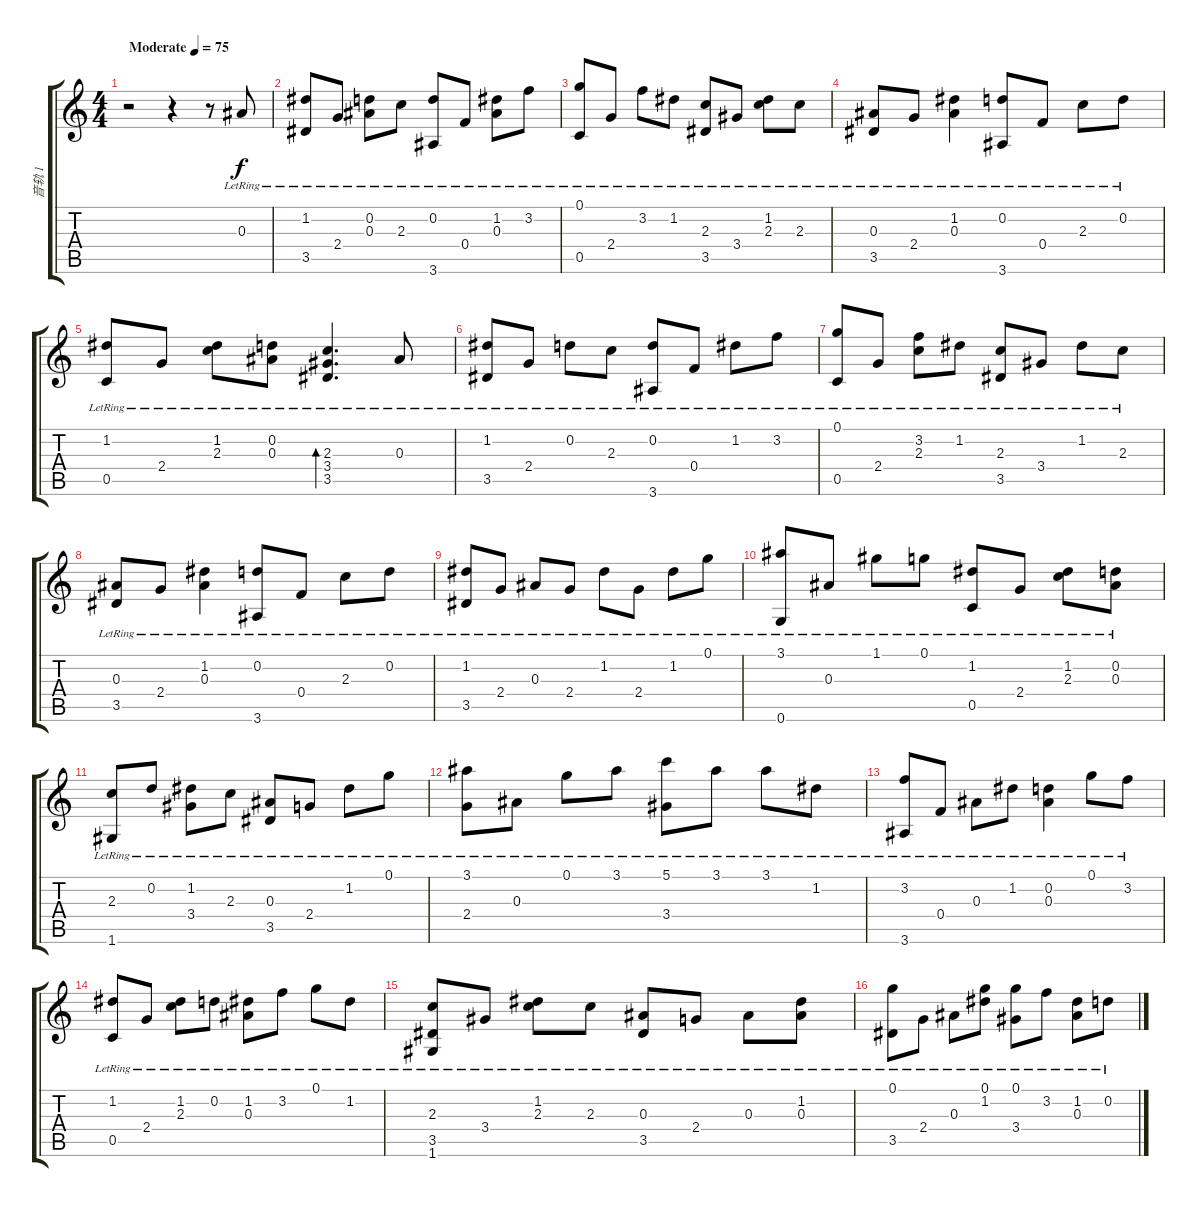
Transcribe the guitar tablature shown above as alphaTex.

\track ("音轨 1" "音轨 1") {instrument acousticguitarsteel}
\staff {score tabs}
\tuning (G4 D4 Bb3 F3 C3 G2) {hide}
\ts (4 4)
\tempo (75 "Moderate")
\clef g2
\ks c
r.2{dy f instrument acousticguitarsteel} r.4 r.8 0.3{lr}.8 |
(1.2{lr} 3.5{lr}).8 2.4{lr}.8 (0.2{lr} 0.3{lr}).8 2.3{lr}.8 (0.2{lr} 3.6{lr}).8 0.4{lr}.8 (1.2{lr} 0.3{lr}).8 3.2{lr}.8 |
(0.1{lr} 0.5{lr}).8 2.4{lr}.8{txt ""} 3.2{lr}.8 1.2{lr}.8 (2.3{lr} 3.5{lr}).8 3.4{lr}.8 (1.2{lr} 2.3{lr}).8 2.3{lr}.8 |
(0.3{lr} 3.5{lr}).8 2.4{lr}.8 (1.2{lr} 0.3{lr}).4 (0.2{lr} 3.6{lr}).8 0.4{lr}.8 2.3{lr}.8 0.2{lr}.8 |
(1.2{lr} 0.5{lr}).8 2.4{lr}.8 (1.2{lr} 2.3{lr}).8 (0.2{lr} 0.3{lr}).8 (2.3{lr} 3.4{lr} 3.5{lr}).4{d bd 240} 0.3{lr}.8 |
(1.2{lr} 3.5{lr}).8 2.4{lr}.8 0.2{lr}.8 2.3{lr}.8 (0.2{lr} 3.6{lr}).8 0.4{lr}.8 1.2{lr}.8 3.2{lr}.8 |
(0.1{lr} 0.5{lr}).8 2.4{lr}.8 (3.2{lr} 2.3{lr}).8 1.2{lr}.8 (2.3{lr} 3.5{lr}).8 3.4{lr}.8 1.2{lr}.8 2.3{lr}.8 |
(0.3{lr} 3.5{lr}).8 2.4{lr}.8 (1.2{lr} 0.3{lr}).4 (0.2{lr} 3.6{lr}).8 0.4{lr}.8 2.3{lr}.8 0.2{lr}.8 |
(1.2{lr} 3.5{lr}).8 2.4{lr}.8 0.3{lr}.8 2.4{lr}.8 1.2{lr}.8 2.4{lr}.8 1.2{lr}.8 0.1{lr}.8 |
(3.1{lr} 0.6{lr}).8 0.3{lr}.8 1.1{lr}.8 0.1{lr}.8 (1.2{lr} 0.5{lr}).8 2.4{lr}.8 (1.2{lr} 2.3{lr}).8 (0.2{lr} 0.3{lr}).8 |
(2.3{lr} 1.6{lr}).8 0.2{lr}.8 (1.2{lr} 3.4{lr}).8 2.3{lr}.8 (0.3{lr} 3.5{lr}).8 2.4{lr}.8 1.2{lr}.8 0.1{lr}.8 |
(3.1{lr} 2.4{lr}).8 0.3{lr}.8 0.1{lr}.8 3.1{lr}.8 (5.1{lr} 3.4{lr}).8 3.1{lr}.8 3.1{lr}.8 1.2{lr}.8 |
(3.2{lr} 3.6{lr}).8 0.4{lr}.8 0.3{lr}.8 1.2{lr}.8 (0.2{lr} 0.3{lr}).4 0.1{lr}.8 3.2{lr}.8 |
(1.2{lr} 0.5{lr}).8 2.4{lr}.8 (1.2{lr} 2.3{lr}).8 0.2{lr}.8 (1.2{lr} 0.3{lr}).8 3.2{lr}.8 0.1{lr}.8 1.2{lr}.8 |
(2.3{lr} 3.5{lr} 1.6{lr}).8 3.4{lr}.8 (1.2{lr} 2.3{lr}).8 2.3{lr}.8 (0.3{lr} 3.5{lr}).8 2.4{lr}.8 0.3{lr}.8 (1.2{lr} 0.3{lr}).8 |
(0.1{lr} 3.5{lr}).8 2.4{lr}.8 0.3{lr}.8 (0.1{lr} 1.2{lr}).8 (0.1{lr} 3.4{lr}).8 3.2{lr}.8 (1.2{lr} 0.3{lr}).8 0.2{lr}.8
